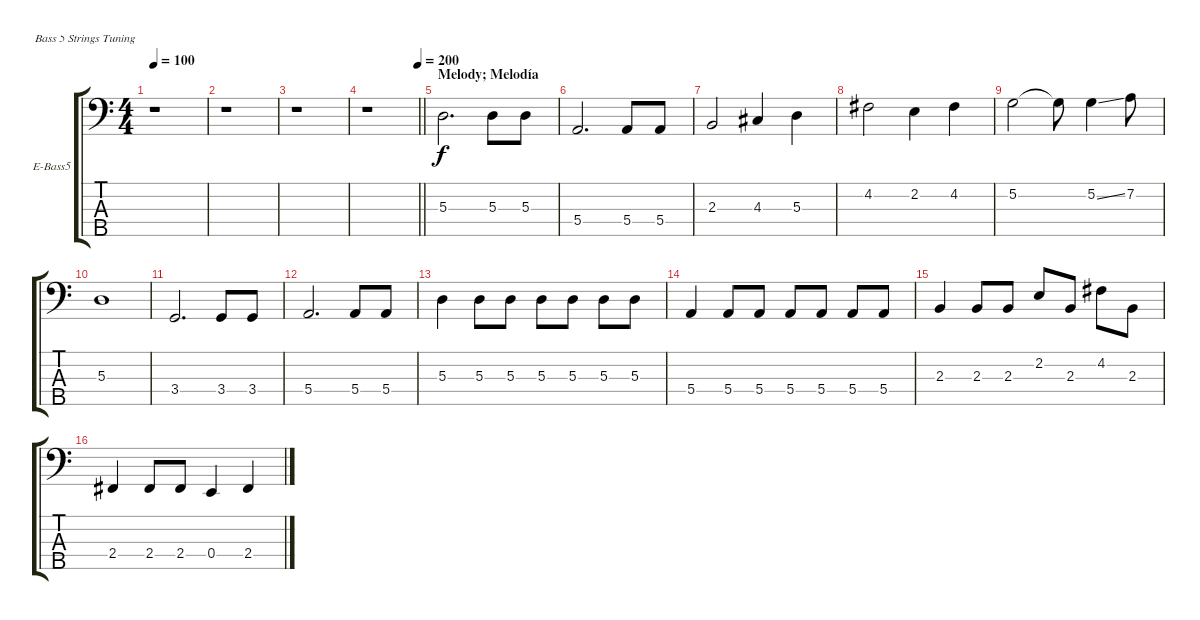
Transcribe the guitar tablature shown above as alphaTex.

\bracketExtendMode groupsimilarinstruments
\firstSystemTrackNameOrientation horizontal
\otherSystemsTrackNameOrientation horizontal
\track ("Bajo" "E-Bass5") {instrument electricbassfinger}
\staff {score tabs}
\tuning (G2 D2 A1 E1 B0)
\ts (4 4)
\tempo 100
\clef f4
\ks c
r.1{dy f} |
r.1 |
r.1 |
\tempo (200 1)
\barLineRight lightlight
r.1 |
\section ("" "Melody; Melodía")
5.3.2{d} 5.3.8 5.3.8 |
5.4.2{d} 5.4.8 5.4.8 |
2.3.2 4.3.4 5.3.4 |
4.2.2 2.2.4 4.2.4 |
5.2.2 5.2{t}.8 5.2{ss}.4 7.2.8 |
5.3.1 |
3.4.2{d} 3.4.8 3.4.8 |
5.4.2{d} 5.4.8 5.4.8 |
5.3.4 5.3.8 5.3.8 5.3.8 5.3.8 5.3.8 5.3.8 |
5.4.4 5.4.8 5.4.8 5.4.8 5.4.8 5.4.8 5.4.8 |
2.3.4 2.3.8 2.3.8 2.2.8 2.3.8 4.2.8 2.3.8 |
2.4.4 2.4.8 2.4.8 0.4.4 2.4.4
